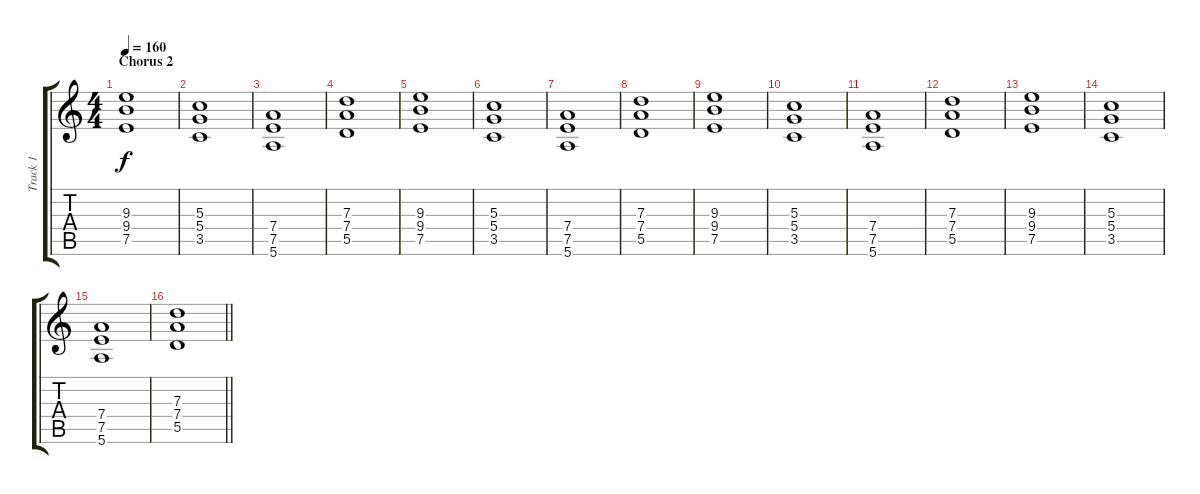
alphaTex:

\track ("Track 1" "Track 1") {instrument overdrivenguitar}
\staff {score tabs}
\tuning (E4 B3 G3 D3 A2 E2) {hide}
\ts (4 4)
\section ("" "Chorus 2")
\tempo 160
\clef g2
\ks c
(9.3 9.4 7.5).1{dy f} |
(5.3 5.4 3.5).1 |
(7.4 7.5 5.6).1 |
(7.3 7.4 5.5).1 |
(9.3 9.4 7.5).1 |
(5.3 5.4 3.5).1 |
(7.4 7.5 5.6).1 |
(7.3 7.4 5.5).1 |
(9.3 9.4 7.5).1 |
(5.3 5.4 3.5).1 |
(7.4 7.5 5.6).1 |
(7.3 7.4 5.5).1 |
(9.3 9.4 7.5).1 |
(5.3 5.4 3.5).1 |
(7.4 7.5 5.6).1 |
\barLineRight lightlight
(7.3 7.4 5.5).1
